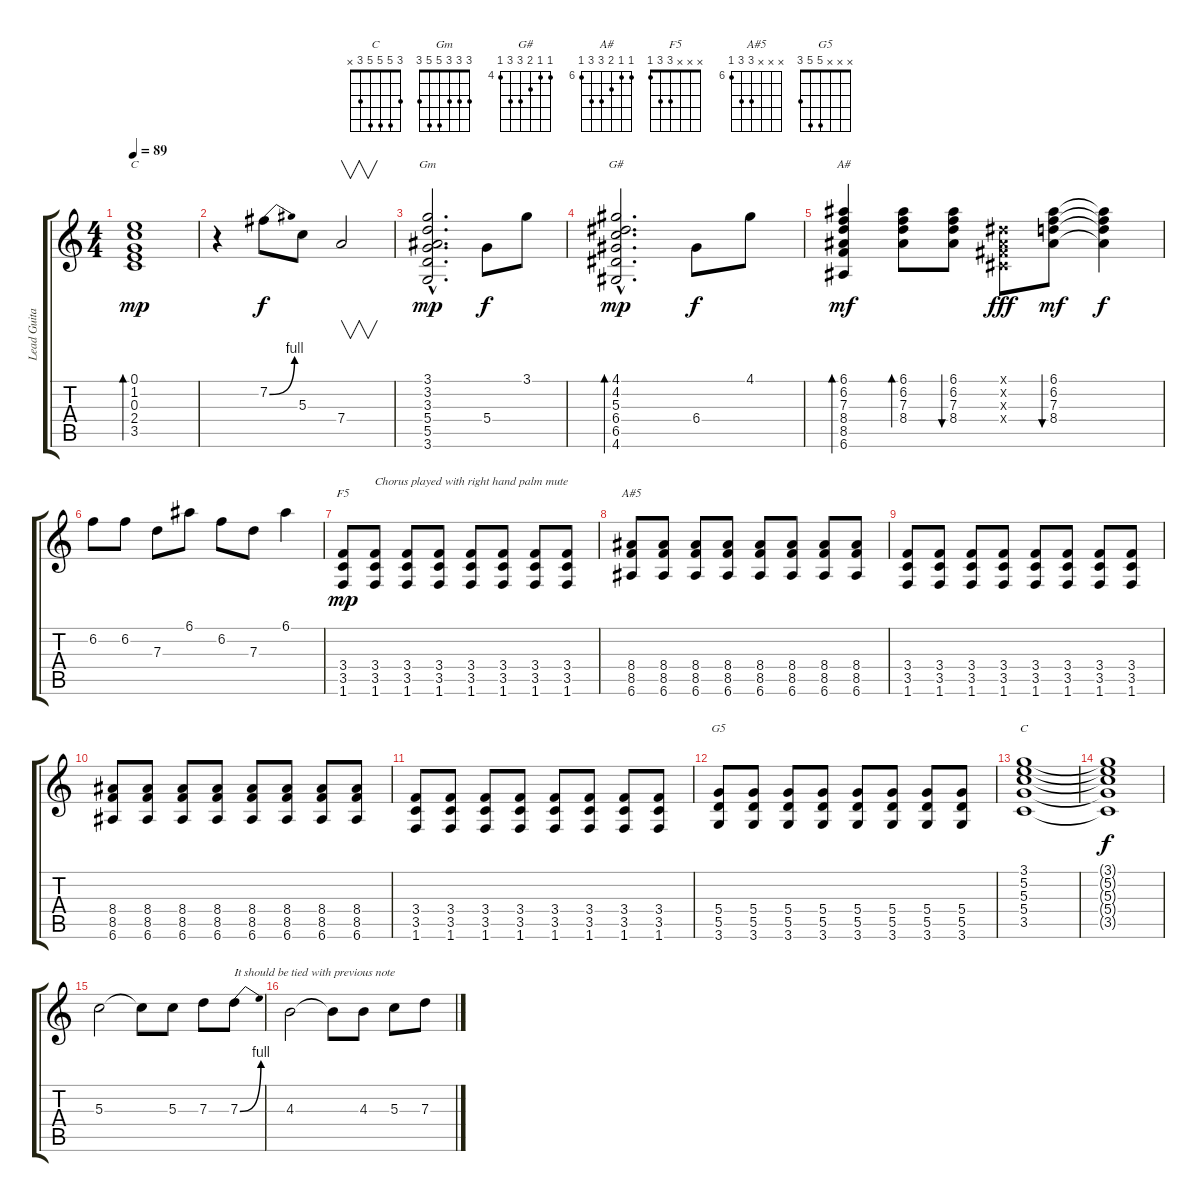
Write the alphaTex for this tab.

\track ("Lead Guitar" "Lead Guita") {instrument distortionguitar}
\staff {score tabs}
\tuning (E4 B3 G3 D3 A2 E2) {hide}
\chord ("C" 0 1 0 2 3 x)
\chord ("Gm" 3 3 3 5 5 3)
\chord ("G#" 4 4 5 6 6 4) {firstfret 4}
\chord ("A#" 6 6 7 8 8 6) {firstfret 6}
\chord ("F5" x x x 3 3 1)
\chord ("A#5" x x x 8 8 6) {firstfret 6}
\chord ("G5" x x x 5 5 3)
\chord ("C" 3 5 5 5 3 x)
\ts (4 4)
\tempo 89
\clef g2
\ks c
(0.1 1.2 0.3 2.4 3.5).1{bd 120 ch "C" dy mp} |
r.4 7.2{be (bend 0 0 60 4)}.8{dy f} 5.3.8 7.4.2{v} |
(3.1{hac} 3.2{hac} 3.3{hac} 5.4{hac} 5.5{hac} 3.6{hac}).2{d ch "Gm" dy mp} 5.4.8{dy f} 3.1.8 |
(4.1{hac} 4.2{hac} 5.3{hac} 6.4{hac} 6.5{hac} 4.6{hac}).2{d bd 120 ch "G#" dy mp} 6.4.8{dy f} 4.1.8 |
(6.1 6.2 7.3 8.4 8.5 6.6).4{bd 120 ch "A#" dy mf} (6.1 6.2 7.3 8.4).8{bd 120} (6.1 6.2 7.3 8.4).8{bu 120} (-1.1{x} -1.2{x} -1.3{x} -1.4{x}).8{dy fff} (6.1 6.2 7.3 8.4).8{bu 120 dy mf} (6.1{t} 6.2{t} 7.3{t} 8.4{t}).4{dy f} |
6.2.8 6.2.8 7.3.8 6.1.8 6.2.8 7.3.8 6.1.4 |
(3.4 3.5 1.6).8{ch "F5" dy mp} (3.4 3.5 1.6).8{txt "Chorus played with right hand palm mute"} (3.4 3.5 1.6).8 (3.4 3.5 1.6).8 (3.4 3.5 1.6).8 (3.4 3.5 1.6).8 (3.4 3.5 1.6).8 (3.4 3.5 1.6).8 |
(8.4 8.5 6.6).8{ch "A#5"} (8.4 8.5 6.6).8 (8.4 8.5 6.6).8 (8.4 8.5 6.6).8 (8.4 8.5 6.6).8 (8.4 8.5 6.6).8 (8.4 8.5 6.6).8 (8.4 8.5 6.6).8 |
(3.4 3.5 1.6).8 (3.4 3.5 1.6).8 (3.4 3.5 1.6).8 (3.4 3.5 1.6).8 (3.4 3.5 1.6).8 (3.4 3.5 1.6).8 (3.4 3.5 1.6).8 (3.4 3.5 1.6).8 |
(8.4 8.5 6.6).8 (8.4 8.5 6.6).8 (8.4 8.5 6.6).8 (8.4 8.5 6.6).8 (8.4 8.5 6.6).8 (8.4 8.5 6.6).8 (8.4 8.5 6.6).8 (8.4 8.5 6.6).8 |
(3.4 3.5 1.6).8 (3.4 3.5 1.6).8 (3.4 3.5 1.6).8 (3.4 3.5 1.6).8 (3.4 3.5 1.6).8 (3.4 3.5 1.6).8 (3.4 3.5 1.6).8 (3.4 3.5 1.6).8 |
(5.4 5.5 3.6).8{ch "G5"} (5.4 5.5 3.6).8 (5.4 5.5 3.6).8 (5.4 5.5 3.6).8 (5.4 5.5 3.6).8 (5.4 5.5 3.6).8 (5.4 5.5 3.6).8 (5.4 5.5 3.6).8 |
(3.1 5.2 5.3 5.4 3.5).1{ch "C"} |
(3.1{t} 5.2{t} 5.3{t} 5.4{t} 3.5{t}).1{dy f} |
5.3.2 5.3{t}.8 5.3.8 7.3.8 7.3{be (bend 0 0 60 4)}.8{txt "It should be tied with previous note"} |
4.3.2 4.3{t}.8 4.3.8 5.3.8 7.3.8
